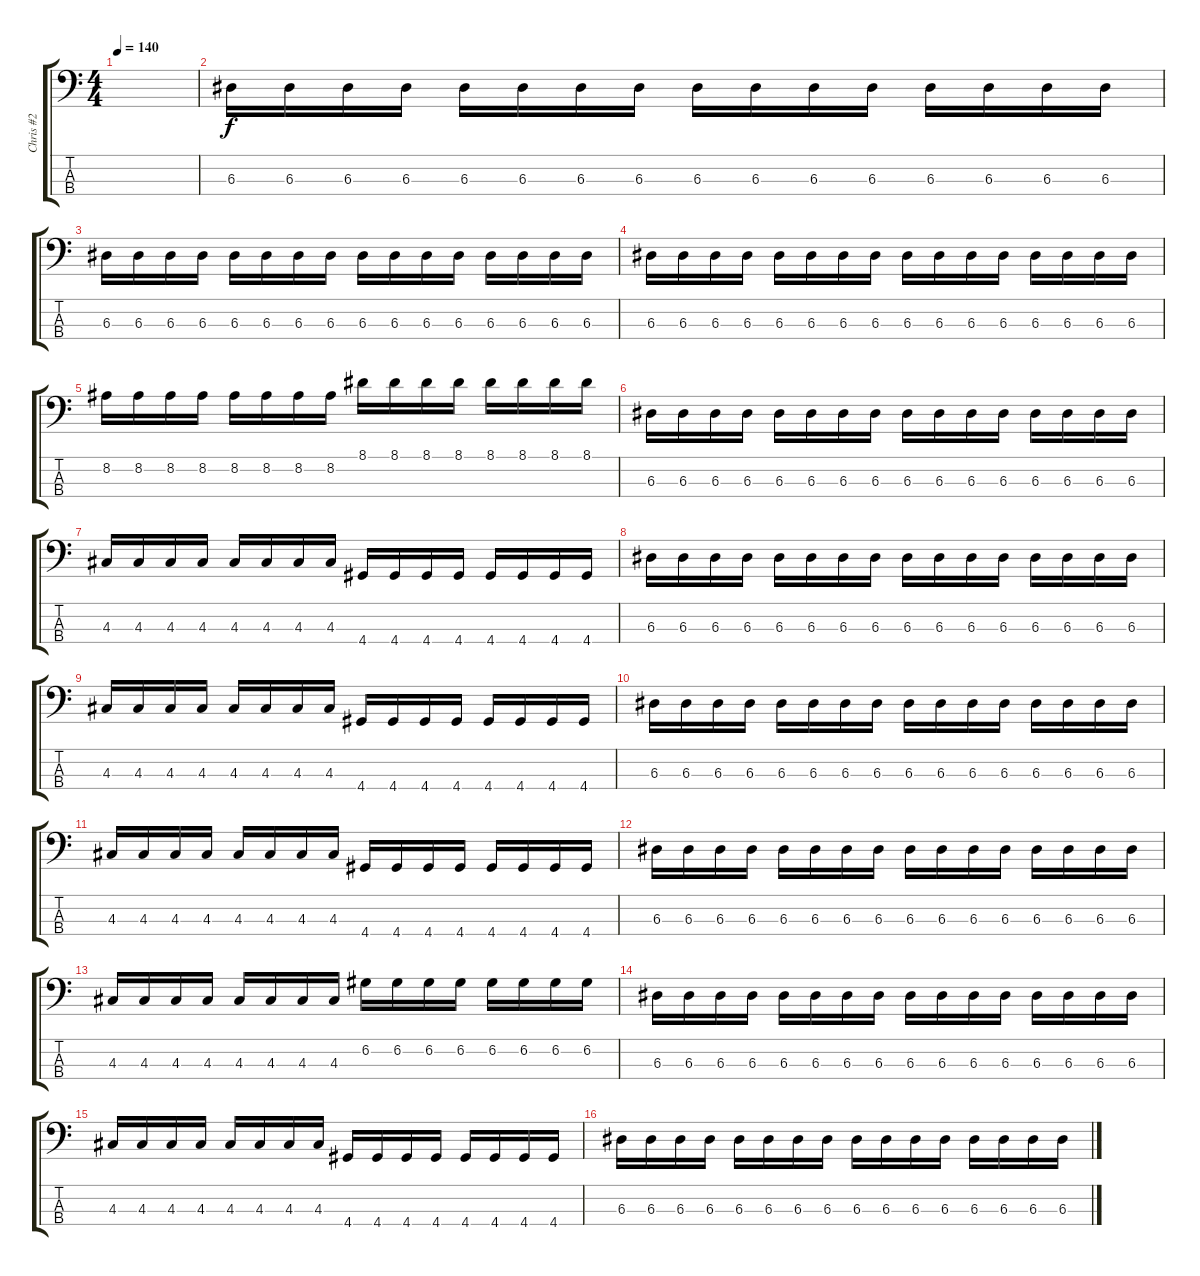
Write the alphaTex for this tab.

\track ("Chris #2" "Chris #2") {instrument electricbasspick}
\staff {score tabs}
\tuning (G2 D2 A1 E1) {hide}
\ts (4 4)
\tempo 140
\clef f4
\ks c
|
6.3.16 6.3.16 6.3.16 6.3.16 6.3.16 6.3.16 6.3.16 6.3.16 6.3.16 6.3.16 6.3.16 6.3.16 6.3.16 6.3.16 6.3.16 6.3.16 |
6.3.16 6.3.16 6.3.16 6.3.16 6.3.16 6.3.16 6.3.16 6.3.16 6.3.16 6.3.16 6.3.16 6.3.16 6.3.16 6.3.16 6.3.16 6.3.16 |
6.3.16 6.3.16 6.3.16 6.3.16 6.3.16 6.3.16 6.3.16 6.3.16 6.3.16 6.3.16 6.3.16 6.3.16 6.3.16 6.3.16 6.3.16 6.3.16 |
8.2.16 8.2.16 8.2.16 8.2.16 8.2.16 8.2.16 8.2.16 8.2.16 8.1.16 8.1.16 8.1.16 8.1.16 8.1.16 8.1.16 8.1.16 8.1.16 |
6.3.16 6.3.16 6.3.16 6.3.16 6.3.16 6.3.16 6.3.16 6.3.16 6.3.16 6.3.16 6.3.16 6.3.16 6.3.16 6.3.16 6.3.16 6.3.16 |
4.3.16 4.3.16 4.3.16 4.3.16 4.3.16 4.3.16 4.3.16 4.3.16 4.4.16 4.4.16 4.4.16 4.4.16 4.4.16 4.4.16 4.4.16 4.4.16 |
6.3.16 6.3.16 6.3.16 6.3.16 6.3.16 6.3.16 6.3.16 6.3.16 6.3.16 6.3.16 6.3.16 6.3.16 6.3.16 6.3.16 6.3.16 6.3.16 |
4.3.16 4.3.16 4.3.16 4.3.16 4.3.16 4.3.16 4.3.16 4.3.16 4.4.16 4.4.16 4.4.16 4.4.16 4.4.16 4.4.16 4.4.16 4.4.16 |
6.3.16 6.3.16 6.3.16 6.3.16 6.3.16 6.3.16 6.3.16 6.3.16 6.3.16 6.3.16 6.3.16 6.3.16 6.3.16 6.3.16 6.3.16 6.3.16 |
4.3.16 4.3.16 4.3.16 4.3.16 4.3.16 4.3.16 4.3.16 4.3.16 4.4.16 4.4.16 4.4.16 4.4.16 4.4.16 4.4.16 4.4.16 4.4.16 |
6.3.16 6.3.16 6.3.16 6.3.16 6.3.16 6.3.16 6.3.16 6.3.16 6.3.16 6.3.16 6.3.16 6.3.16 6.3.16 6.3.16 6.3.16 6.3.16 |
4.3.16 4.3.16 4.3.16 4.3.16 4.3.16 4.3.16 4.3.16 4.3.16 6.2.16 6.2.16 6.2.16 6.2.16 6.2.16 6.2.16 6.2.16 6.2.16 |
6.3.16 6.3.16 6.3.16 6.3.16 6.3.16 6.3.16 6.3.16 6.3.16 6.3.16 6.3.16 6.3.16 6.3.16 6.3.16 6.3.16 6.3.16 6.3.16 |
4.3.16 4.3.16 4.3.16 4.3.16 4.3.16 4.3.16 4.3.16 4.3.16 4.4.16 4.4.16 4.4.16 4.4.16 4.4.16 4.4.16 4.4.16 4.4.16 |
6.3.16 6.3.16 6.3.16 6.3.16 6.3.16 6.3.16 6.3.16 6.3.16 6.3.16 6.3.16 6.3.16 6.3.16 6.3.16 6.3.16 6.3.16 6.3.16
